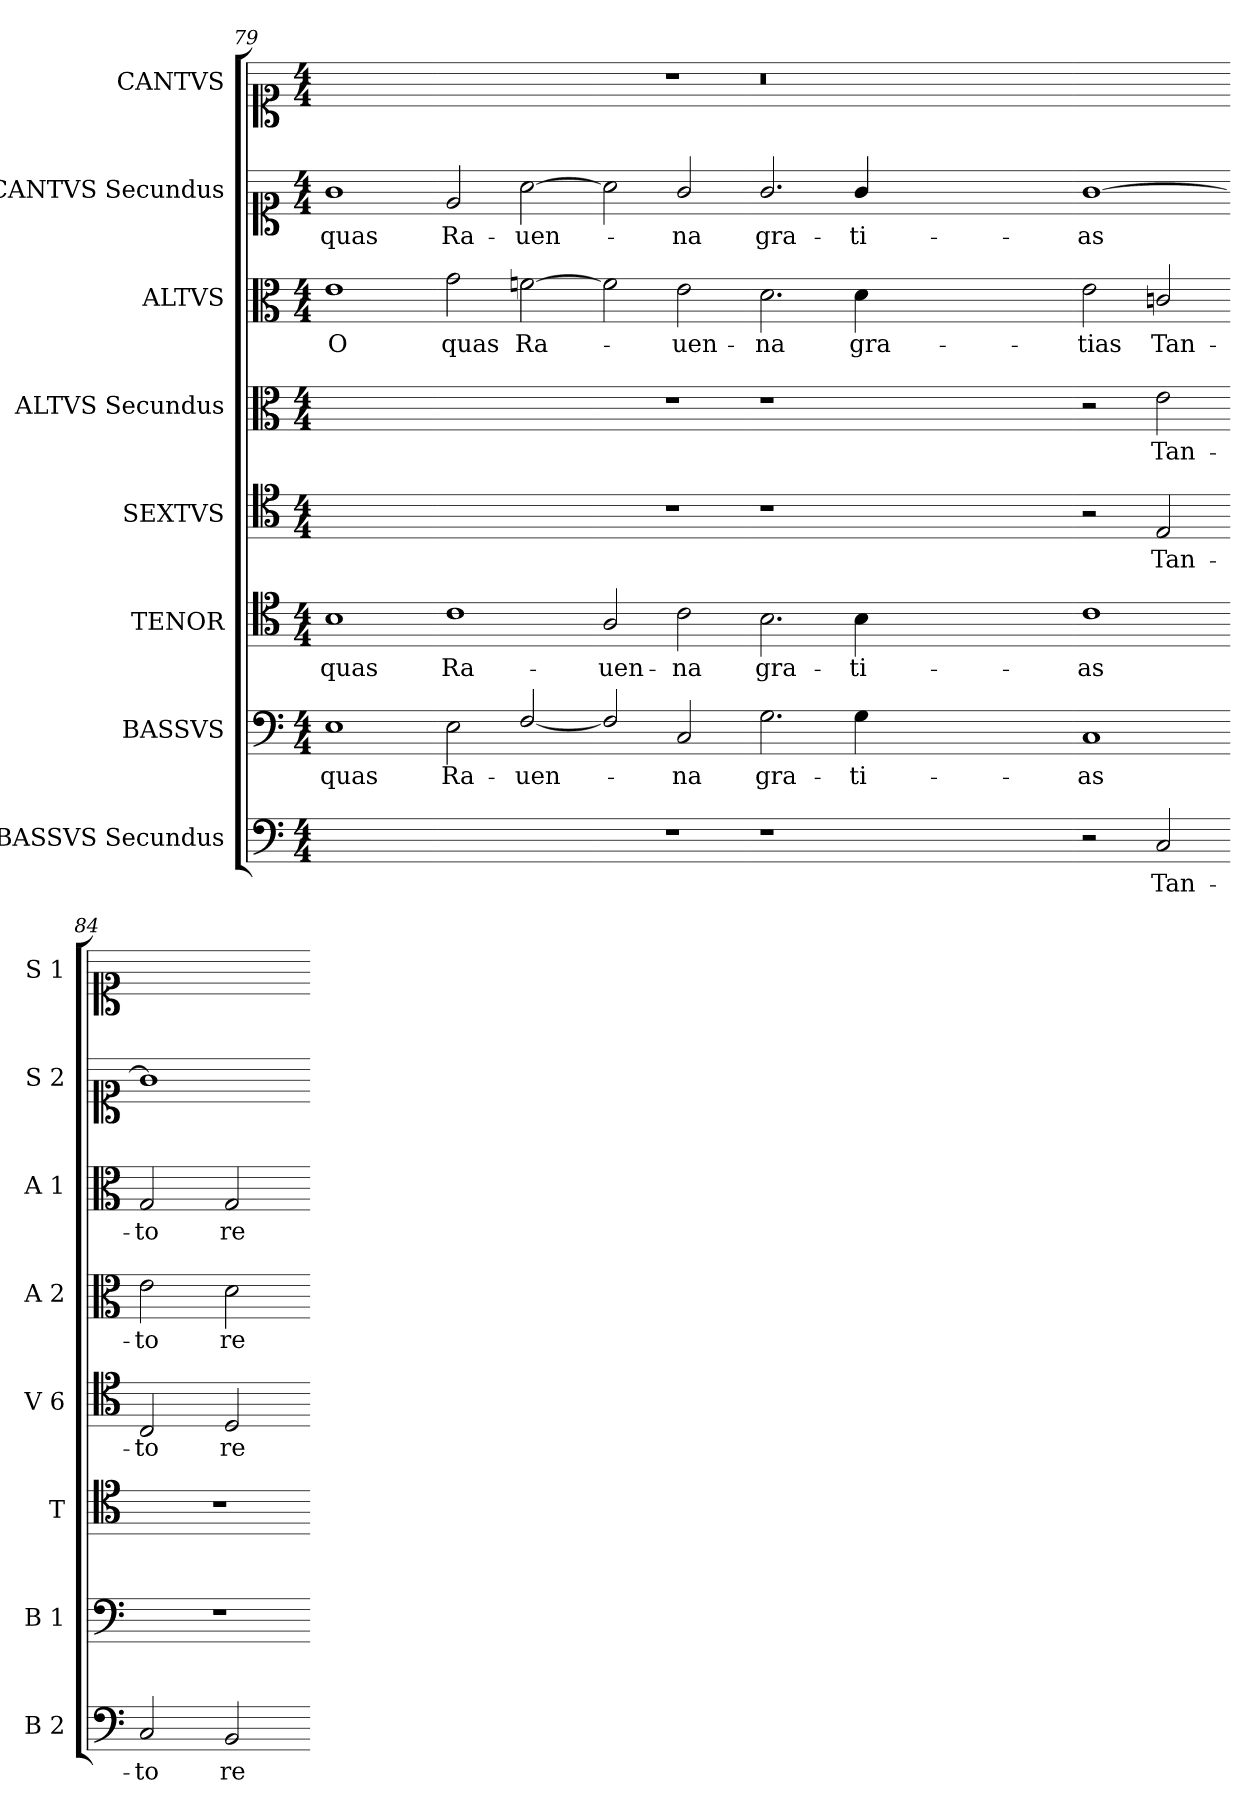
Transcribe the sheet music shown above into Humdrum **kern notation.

**kern	**text	**kern	**text	**kern	**text	**kern	**text	**kern	**text	**kern	**text	**kern	**text	**kern
*part8	*part8	*part7	*part7	*part6	*part6	*part5	*part5	*part4	*part4	*part3	*part3	*part2	*part2	*part1
*staff8	*staff8	*staff7	*staff7	*staff6	*staff6	*staff5	*staff5	*staff4	*staff4	*staff3	*staff3	*staff2	*staff2	*staff1
*I"BASSVS Secundus	*	*I"BASSVS	*	*I"TENOR	*	*I"SEXTVS	*	*I"ALTVS Secundus	*	*I"ALTVS	*	*I"CANTVS Secundus	*	*I"CANTVS
*I'B 2	*	*I'B 1	*	*I'T	*	*I'V 6	*	*I'A 2	*	*I'A 1	*	*I'S 2	*	*I'S 1
*clefF4	*	*clefF4	*	*clefC4	*	*clefC4	*	*clefC3	*	*clefC3	*	*clefC1	*	*clefC1
*k[]	*	*k[]	*	*k[]	*	*k[]	*	*k[]	*	*k[]	*	*k[]	*	*k[]
*M4/4	*	*M4/4	*	*M4/4	*	*M4/4	*	*M4/4	*	*M4/4	*	*M4/4	*	*M4/4
=79	=79	=79	=79	=79	=79	=79	=79	=79	=79	=79	=79	=79	=79	=79
1ryy	.	1E	quas	1B	quas	1ryy	.	1ryy	.	1e	O	1g	quas	1ryy
=80-	=80-	=80-	=80-	=80-	=80-	=80-	=80-	=80-	=80-	=80-	=80-	=80-	=80-	=80-
1ryy	.	2E\	Ra-	1c	Ra-	1ryy	.	1ryy	.	2g\	quas	2e/	Ra-	1ryy
.	.	[2F/	-uen-	.	.	.	.	.	.	[2fn\	Ra-	[2a\	-uen-	.
=81-	=81-	=81-	=81-	=81-	=81-	=81-	=81-	=81-	=81-	=81-	=81-	=81-	=81-	=81-
1r	.	2F/]	.	2A/	-uen-	1r	.	1r	.	2f\]	.	2a\]	.	1r
.	.	2C/	-na	2c\	-na	.	.	.	.	2e\	-uen-	2g/	-na	.
=82-	=82-	=82-	=82-	=82-	=82-	=82-	=82-	=82-	=82-	=82-	=82-	=82-	=82-	=82-
1r	.	2.G\	gra-	2.B\	gra-	1r	.	1r	.	2.d\	-na	2.g/	gra-	0.r
.	.	4G\	-ti-	4B\	-ti-	.	.	.	.	4d\	gra-	4g/	-ti-	.
0ryy	.	0ryy	.	0ryy	.	0ryy	.	0ryy	.	0ryy	.	0ryy	.	.
=83-	=83-	=83-	=83-	=83-	=83-	=83-	=83-	=83-	=83-	=83-	=83-	=83-	=83-	=83-
2r	.	1C	-as	1c	-as	2r	.	2r	.	2e\	-tias	[1g	-as	1ryy
2C/	Tan-	.	.	.	.	2E/	Tan-	2e\	Tan-	2cn/	Tan-	.	.	.
=84-	=84-	=84-	=84-	=84-	=84-	=84-	=84-	=84-	=84-	=84-	=84-	=84-	=84-	=84-
2C/	-to	1r	.	1r	.	2C/	-to	2e\	-to	2G/	-to	1g]	.	1ryy
2BB/	re-	.	.	.	.	2D/	re-	2d\	re-	2G/	re-	.	.	.
=-	=-	=-	=-	=-	=-	=-	=-	=-	=-	=-	=-	=-	=-	=-
*-	*-	*-	*-	*-	*-	*-	*-	*-	*-	*-	*-	*-	*-	*-
